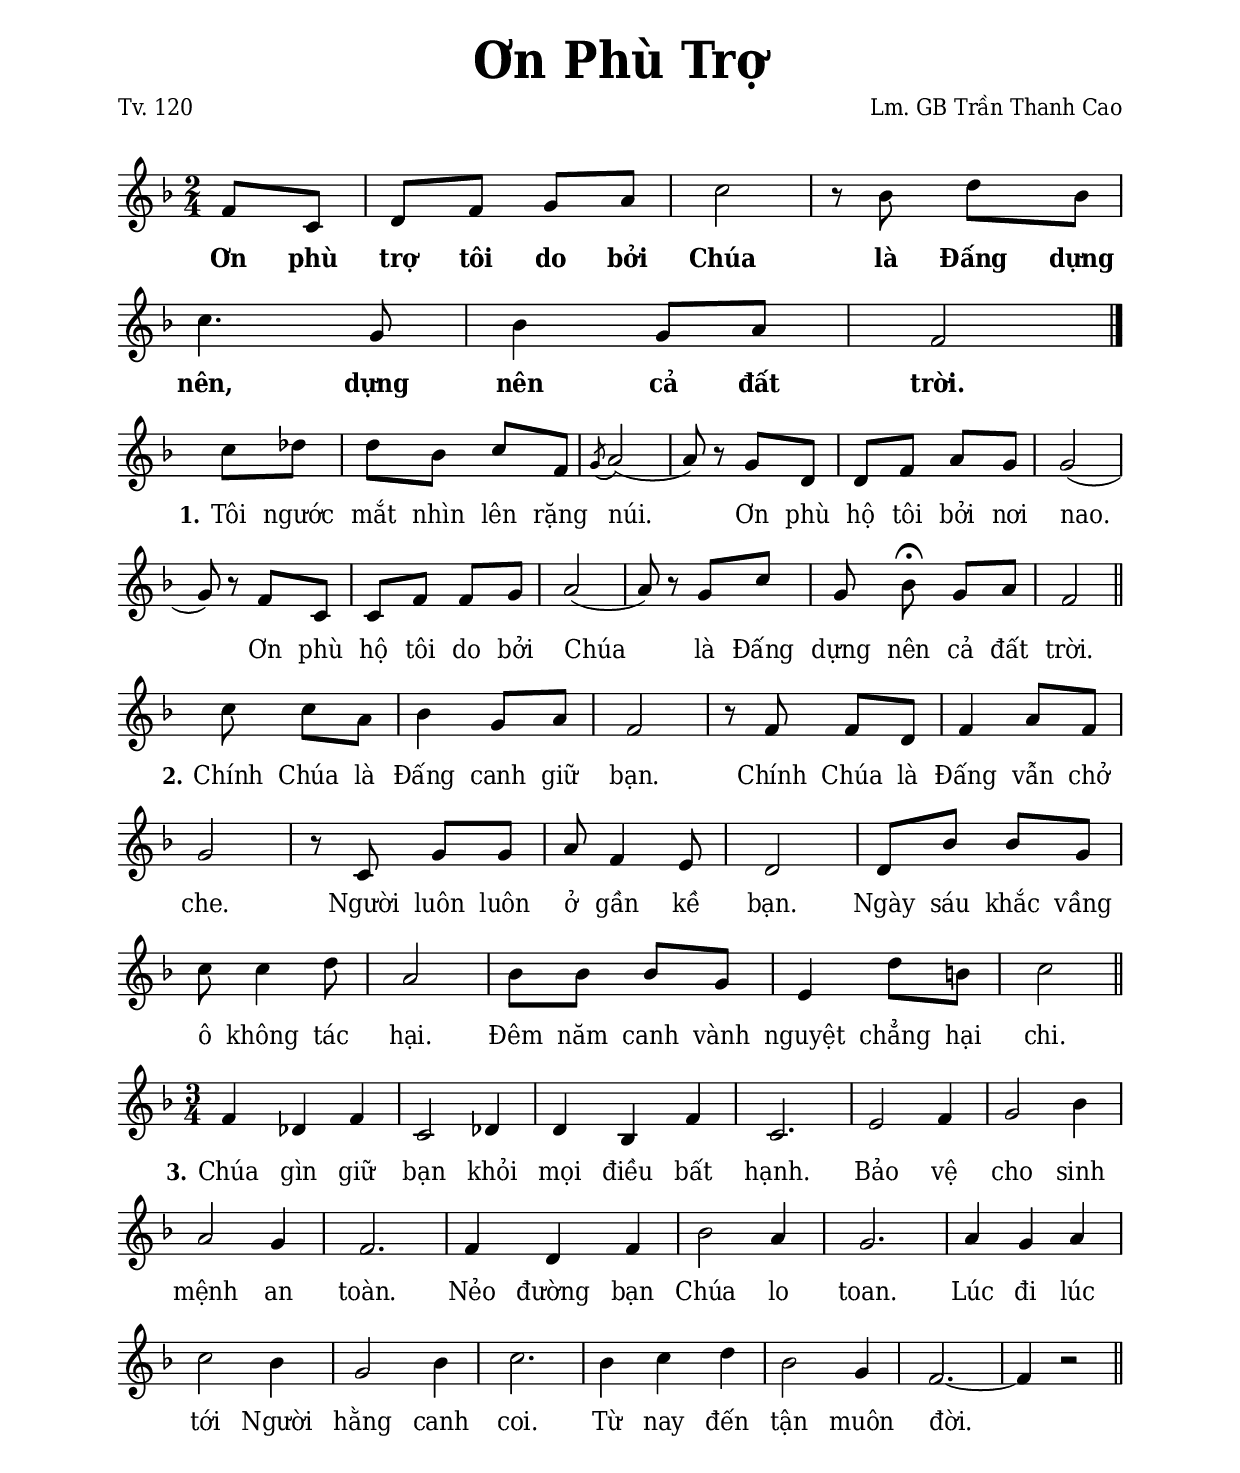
% Cài đặt chung
\version "2.22.1"
\include "english.ly"

\header {
  title = \markup { \fontsize #3 "Ơn Phù Trợ" }
  poet = "Tv. 120"
  composer = "Lm. GB Trần Thanh Cao"
  arranger = " "
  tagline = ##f
}

% Nhạc điệp khúc
nhacDiepKhuc = \relative c' {
  \partial 4 f8 c |
  d f g a |
  c2 |
  r8 bf d bf |
  c4. g8 |
  bf4 g8 a |
  f2 \bar "|."
}

% Nhạc phiên khúc
nhacPhienKhucMot = \relative c'' {
  \partial 4 c8 df |
  d bf c f, |
  \acciaccatura g8 a2 ( |
  a8) r g d |
  d f a g |
  g2 ( |
  g8) r8 f c |
  c f f g |
  a2 ( |
  a8) r g c |
  \autoBeamOff
  g bf \fermata
  \autoBeamOn
  g a |
  f2 \bar "||"
}

nhacPhienKhucHai = \relative c'' {
  \partial 4. c8 c a |
  bf4 g8 a |
  f2 |
  r8 f f d |
  f4 a8 f |
  g2 |
  r8 c, g' g |
  a f4 e8 |
  d2 |
  d8 bf' bf g |
  c c4 d8 |
  a2 |
  bf8 bf bf g |
  e4 d'8 b! |
  c2 \bar "||"
}

nhacPhienKhucBa = \relative c' {
  f4 df f |
  c2 df4 |
  d bf f' |
  c2. |
  e2 f4 |
  g2 bf4 |
  a2 g4 |
  f2. |
  f4 d f |
  bf2 a4 |
  g2. |
  a4 g a |
  c2 bf4 |
  g2 bf4 |
  c2. |
  bf4 c d |
  bf2 g4 |
  f2. ~ |
  f4 r2 \bar "||"
}

% Lời điệp khúc
loiDiepKhuc = \lyricmode {
  Ơn phù trợ tôi do bởi Chúa
  là Đấng dựng nên, dựng nên cả đất trời.
}

% Lời phiên khúc
loiPhienKhucMot = \lyricmode {
  \set stanza = #"1."
  Tôi ngước mắt nhìn lên rặng núi.
  Ơn phù hộ tôi bởi nơi nao.
  Ơn phù hộ tôi do bởi Chúa
  là Đấng dựng nên cả đất trời.
}

loiPhienKhucHai = \lyricmode {
  \set stanza = #"2."
  Chính Chúa là Đấng canh giữ bạn.
  Chính Chúa là Đấng vẫn chở che.
  Người luôn luôn ở gần kề bạn.
  Ngày sáu khắc vầng ô không tác hại.
  Đêm năm canh vành nguyệt chẳng hại chi.
}

loiPhienKhucBa = \lyricmode {
  \set stanza = #"3."
  Chúa gìn giữ bạn khỏi mọi điều bất hạnh.
  Bảo vệ cho sinh mệnh an toàn.
  Nẻo đường bạn Chúa lo toan.
  Lúc đi lúc tới Người hằng canh coi.
  Từ nay đến tận muôn đời.
}


% Dàn trang
\paper {
  #(set-paper-size "a4")
  top-margin = 20\mm
  bottom-margin = 10\mm
  left-margin = 20\mm
  right-margin = 20\mm
  indent = #0
  #(define fonts
    (make-pango-font-tree
      "Deja Vu Serif Condensed"
      "Deja Vu Serif Condensed"
      "Deja Vu Serif Condensed"
      (/ 20 20)))
  page-count = #1
  system-system-spacing = #'((basic-distance . 12.5)
                             (minimum-distance . 12.5)
                             (padding . 1))
  score-system-spacing = #'((basic-distance . 12.5)
                             (minimum-distance . 12.5)
                             (padding . 1))
}

% Thiết lập tông và nhịp
TongNhip = { \key f \major \time 2/4 }

\score {
  \new ChoirStaff <<
    \new Staff = diepKhuc \with {
        \consists "Merge_rests_engraver"
        %\magnifyStaff #(magstep +1)
      }
      <<
      \new Voice = beSop {
        \TongNhip \stemNeutral \nhacDiepKhuc
      }
    >>
    \new Lyrics \with {
          \override VerticalAxisGroup.
            nonstaff-relatedstaff-spacing.padding = #1.5
          \override VerticalAxisGroup.
            nonstaff-unrelatedstaff-spacing.padding = #1
        }
        \lyricsto beSop \loiDiepKhuc
  >>
  \layout {
    \override Lyrics.LyricText.font-series = #'bold
    %\override Lyrics.LyricText.font-size = #+2
    \override Lyrics.LyricSpace.minimum-distance = #4.0
    \override Score.BarNumber.break-visibility = ##(#f #f #f)
    \override Score.SpacingSpanner.uniform-stretching = ##t
  }
}

\score {
  \new ChoirStaff <<
    \new Staff = phienKhuc \with {
        %\magnifyStaff #(magstep +1)
      }
      <<
      \new Voice = beSop {
        \key f \major \time 2/4 \nhacPhienKhucMot
      }
    >>
    \new Lyrics \with {
          \override VerticalAxisGroup.
            nonstaff-relatedstaff-spacing.padding = #1.5
          \override VerticalAxisGroup.
            nonstaff-unrelatedstaff-spacing.padding = #1
        }
        \lyricsto beSop \loiPhienKhucMot
  >>
  \layout {
    \override Staff.TimeSignature.transparent = ##t
    %\override Lyrics.LyricText.font-size = #+2
    \override Lyrics.LyricSpace.minimum-distance = #1.6
    \override Score.BarNumber.break-visibility = ##(#f #f #f)
    \override Score.SpacingSpanner.uniform-stretching = ##t
  } 
}

\score {
  \new ChoirStaff <<
    \new Staff = phienKhuc \with {
        %\magnifyStaff #(magstep +1)
      }
      <<
      \new Voice = beSop {
        \key f \major \time 2/4 \nhacPhienKhucHai
      }
    >>
    \new Lyrics \with {
          \override VerticalAxisGroup.
            nonstaff-relatedstaff-spacing.padding = #1.5
          \override VerticalAxisGroup.
            nonstaff-unrelatedstaff-spacing.padding = #1
        }
        \lyricsto beSop \loiPhienKhucHai
  >>
  \layout {
    \override Staff.TimeSignature.transparent = ##t
    %\override Lyrics.LyricText.font-size = #+2
    \override Lyrics.LyricSpace.minimum-distance = #1.4
    \override Score.BarNumber.break-visibility = ##(#f #f #f)
    \override Score.SpacingSpanner.uniform-stretching = ##t
  } 
}

\score {
  \new ChoirStaff <<
    \new Staff = phienKhuc \with {
        %\magnifyStaff #(magstep +1)
      }
      <<
      \new Voice = beSop {
        \key f \major \time 3/4 \nhacPhienKhucBa
      }
    >>
    \new Lyrics \with {
          \override VerticalAxisGroup.
            nonstaff-relatedstaff-spacing.padding = #1.2
          \override VerticalAxisGroup.
            nonstaff-unrelatedstaff-spacing.padding = #1
        }
        \lyricsto beSop \loiPhienKhucBa
  >>
  \layout {
    %\override Staff.TimeSignature.transparent = ##t
    %\override Lyrics.LyricText.font-size = #+2
    \override Lyrics.LyricSpace.minimum-distance = #2.0
    \override Score.BarNumber.break-visibility = ##(#f #f #f)
    \override Score.SpacingSpanner.uniform-stretching = ##t
  } 
}
